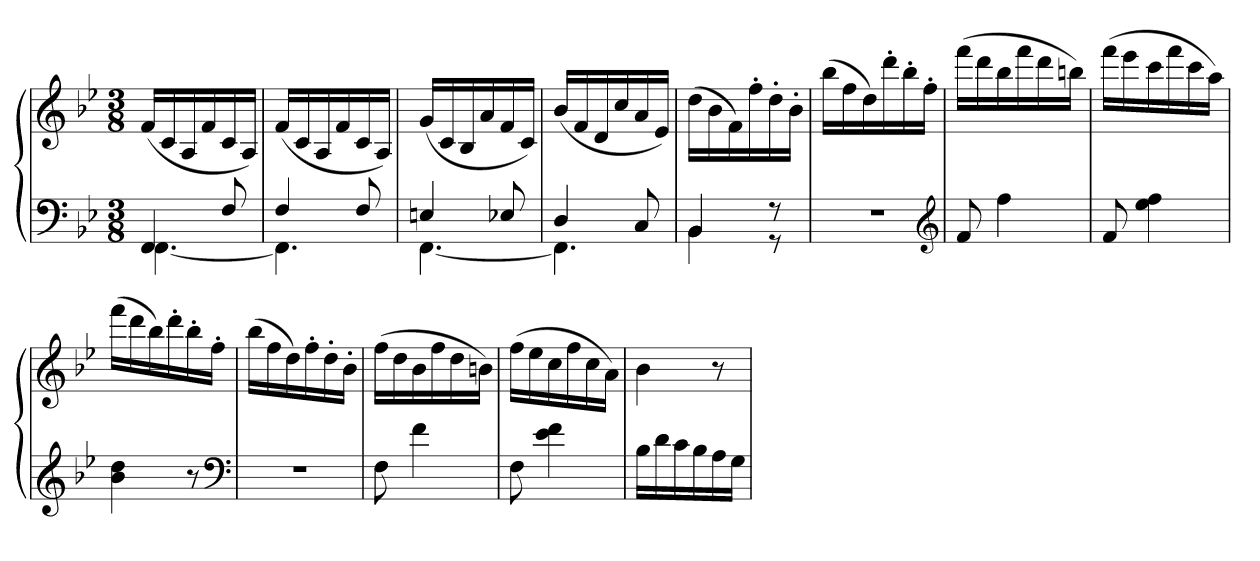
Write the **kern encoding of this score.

**kern	**kern
*part1	*part1
*staff2	*staff1
*clefF4	*clefG2
*k[b-e-]	*k[b-e-]
*M3/8	*M3/8
=	=
*^	*
4FF	[4.FF	(16fLL
.	.	16c
.	.	16A
.	.	16f
8F	.	16c
.	.	16AJJ)
=	=	=
4F	4.FF]	(16fLL
.	.	16c
.	.	16A
.	.	16f
8F	.	16c
.	.	16AJJ)
=	=	=
4En	[4.FF	(16gLL
.	.	16c
.	.	16B-
.	.	16a
8E-X	.	16f
.	.	16cJJ)
=	=	=
4D	4.FF]	(16b-LL
.	.	16f
.	.	16d
.	.	16cc
8C	.	16a
.	.	16e-JJ)
=	=	=
4BB-	4BB-	(16ddLL
.	.	16b-
.	.	16f)
.	.	16ff'
8r	8r	16dd'
.	.	16b-'JJ
*v	*v	*
=	=
4.r	(16bb-LL
.	16ff
.	16dd)
.	16ddd'
.	16bb-'
.	16ff'JJ
*clefG2	*
=	=
8f	(16fffLL
.	16ddd
4ff	16bb-
.	16fff
.	16ddd
.	16bbnJJ)
=	=
8f	(16fffLL
.	16eee-
4ee- 4ff	16ccc
.	16fff
.	16ccc
.	16aaJJ)
=	=
4b- 4dd	(16fffLL
.	16ddd
.	16bb-)
.	16ddd'
8r	16bb-'
.	16ff'JJ
*clefF4	*
=	=
4.r	(16bb-LL
.	16ff
.	16dd)
.	16ff'
.	16dd'
.	16b-'JJ
=	=
8F	(16ffLL
.	16dd
4f	16b-
.	16ff
.	16dd
.	16bnJJ)
=	=
8F	(16ffLL
.	16ee-
4e- 4f	16cc
.	16ff
.	16cc
.	16aJJ)
=	=
16B-LL	4b-
16d	.
16c	.
16B-	.
16A	8r
16GJJ	.
=	=
*-	*-
